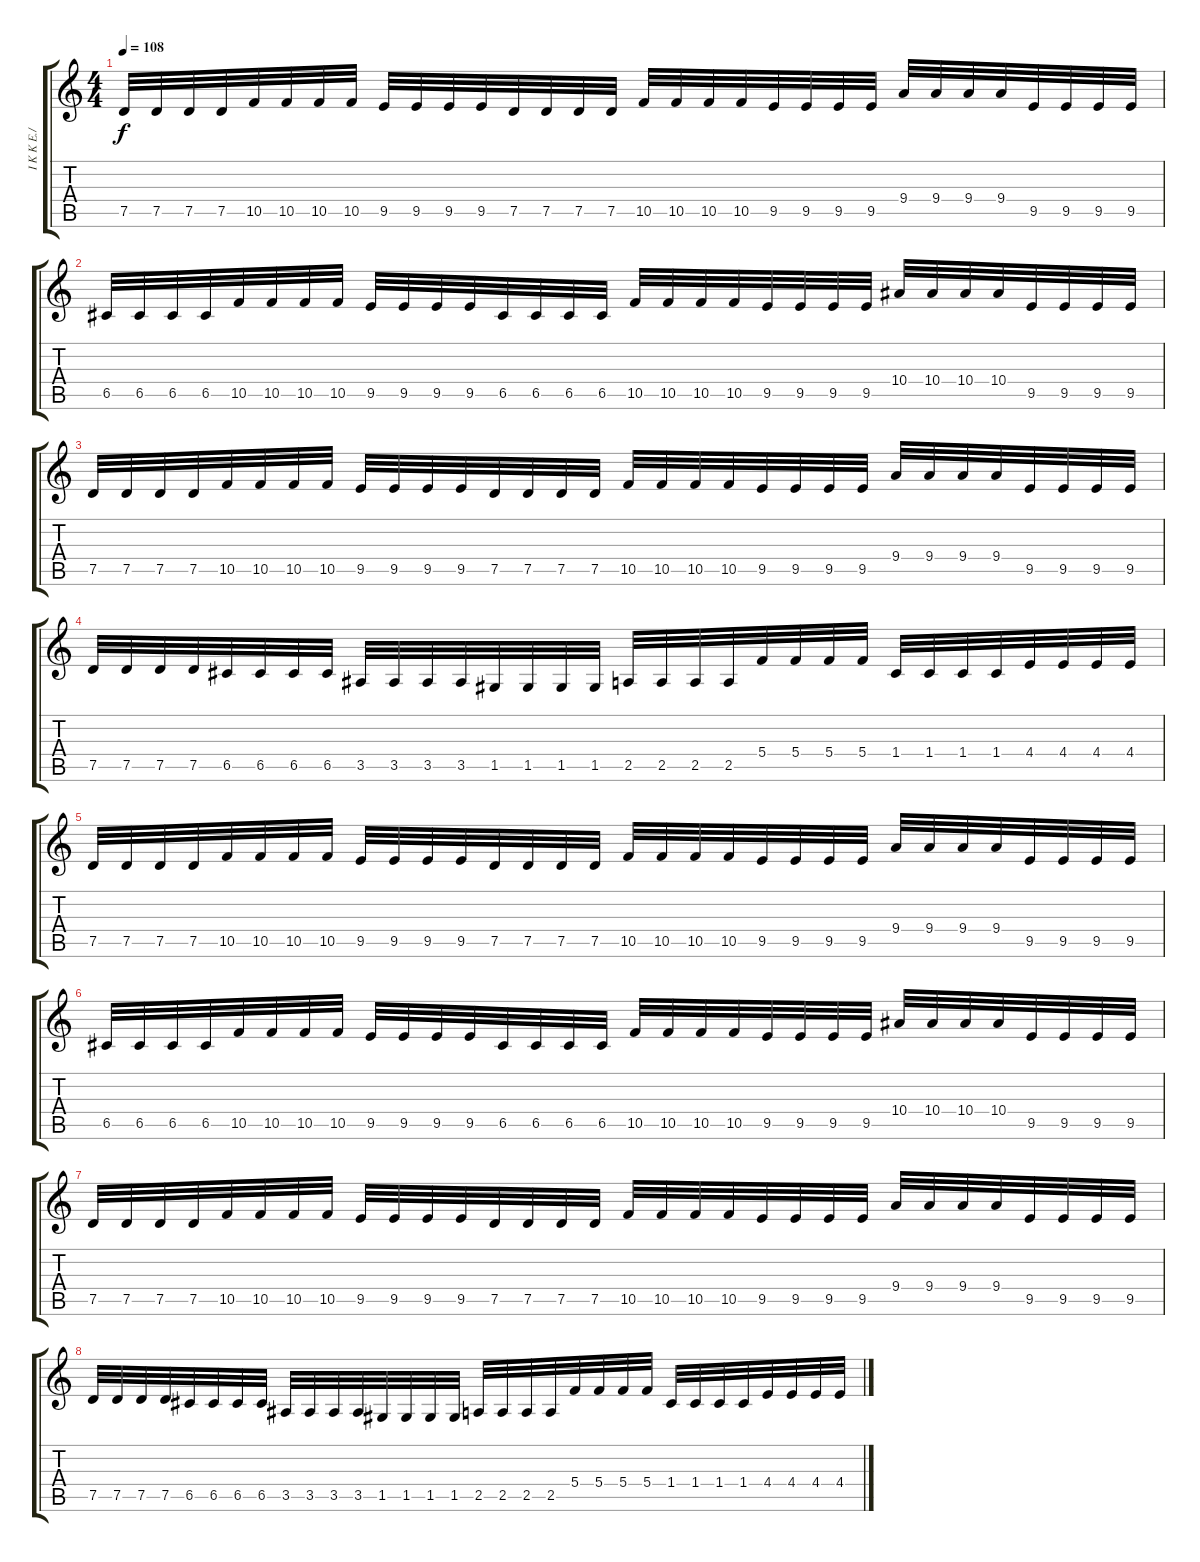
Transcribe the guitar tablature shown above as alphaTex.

\track ("I K K E./ S I N C O." "I K K E./ ") {instrument overdrivenguitar}
\staff {score tabs}
\tuning (D4 A3 F3 C3 G2 C2) {hide}
\ts (4 4)
\tempo 108
\clef g2
\ks c
7.5.32{dy f instrument overdrivenguitar} 7.5.32 7.5.32 7.5.32 10.5.32 10.5.32 10.5.32 10.5.32 9.5.32 9.5.32 9.5.32 9.5.32 7.5.32 7.5.32 7.5.32 7.5.32 10.5.32 10.5.32 10.5.32 10.5.32 9.5.32 9.5.32 9.5.32 9.5.32 9.4.32 9.4.32 9.4.32 9.4.32 9.5.32 9.5.32 9.5.32 9.5.32 |
6.5.32 6.5.32 6.5.32 6.5.32 10.5.32 10.5.32 10.5.32 10.5.32 9.5.32 9.5.32 9.5.32 9.5.32 6.5.32 6.5.32 6.5.32 6.5.32 10.5.32 10.5.32 10.5.32 10.5.32 9.5.32 9.5.32 9.5.32 9.5.32 10.4.32 10.4.32 10.4.32 10.4.32 9.5.32 9.5.32 9.5.32 9.5.32 |
7.5.32 7.5.32 7.5.32 7.5.32 10.5.32 10.5.32 10.5.32 10.5.32 9.5.32 9.5.32 9.5.32 9.5.32 7.5.32 7.5.32 7.5.32 7.5.32 10.5.32 10.5.32 10.5.32 10.5.32 9.5.32 9.5.32 9.5.32 9.5.32 9.4.32 9.4.32 9.4.32 9.4.32 9.5.32 9.5.32 9.5.32 9.5.32 |
7.5.32 7.5.32 7.5.32 7.5.32 6.5.32 6.5.32 6.5.32 6.5.32 3.5.32 3.5.32 3.5.32 3.5.32 1.5.32 1.5.32 1.5.32 1.5.32 2.5.32 2.5.32 2.5.32 2.5.32 5.4.32 5.4.32 5.4.32 5.4.32 1.4.32 1.4.32 1.4.32 1.4.32 4.4.32 4.4.32 4.4.32 4.4.32 |
7.5.32 7.5.32 7.5.32 7.5.32 10.5.32 10.5.32 10.5.32 10.5.32 9.5.32 9.5.32 9.5.32 9.5.32 7.5.32 7.5.32 7.5.32 7.5.32 10.5.32 10.5.32 10.5.32 10.5.32 9.5.32 9.5.32 9.5.32 9.5.32 9.4.32 9.4.32 9.4.32 9.4.32 9.5.32 9.5.32 9.5.32 9.5.32 |
6.5.32 6.5.32 6.5.32 6.5.32 10.5.32 10.5.32 10.5.32 10.5.32 9.5.32 9.5.32 9.5.32 9.5.32 6.5.32 6.5.32 6.5.32 6.5.32 10.5.32 10.5.32 10.5.32 10.5.32 9.5.32 9.5.32 9.5.32 9.5.32 10.4.32 10.4.32 10.4.32 10.4.32 9.5.32 9.5.32 9.5.32 9.5.32 |
7.5.32 7.5.32 7.5.32 7.5.32 10.5.32 10.5.32 10.5.32 10.5.32 9.5.32 9.5.32 9.5.32 9.5.32 7.5.32 7.5.32 7.5.32 7.5.32 10.5.32 10.5.32 10.5.32 10.5.32 9.5.32 9.5.32 9.5.32 9.5.32 9.4.32 9.4.32 9.4.32 9.4.32 9.5.32 9.5.32 9.5.32 9.5.32 |
7.5.32 7.5.32 7.5.32 7.5.32 6.5.32 6.5.32 6.5.32 6.5.32 3.5.32 3.5.32 3.5.32 3.5.32 1.5.32 1.5.32 1.5.32 1.5.32 2.5.32 2.5.32 2.5.32 2.5.32 5.4.32 5.4.32 5.4.32 5.4.32 1.4.32 1.4.32 1.4.32 1.4.32 4.4.32 4.4.32 4.4.32 4.4.32
